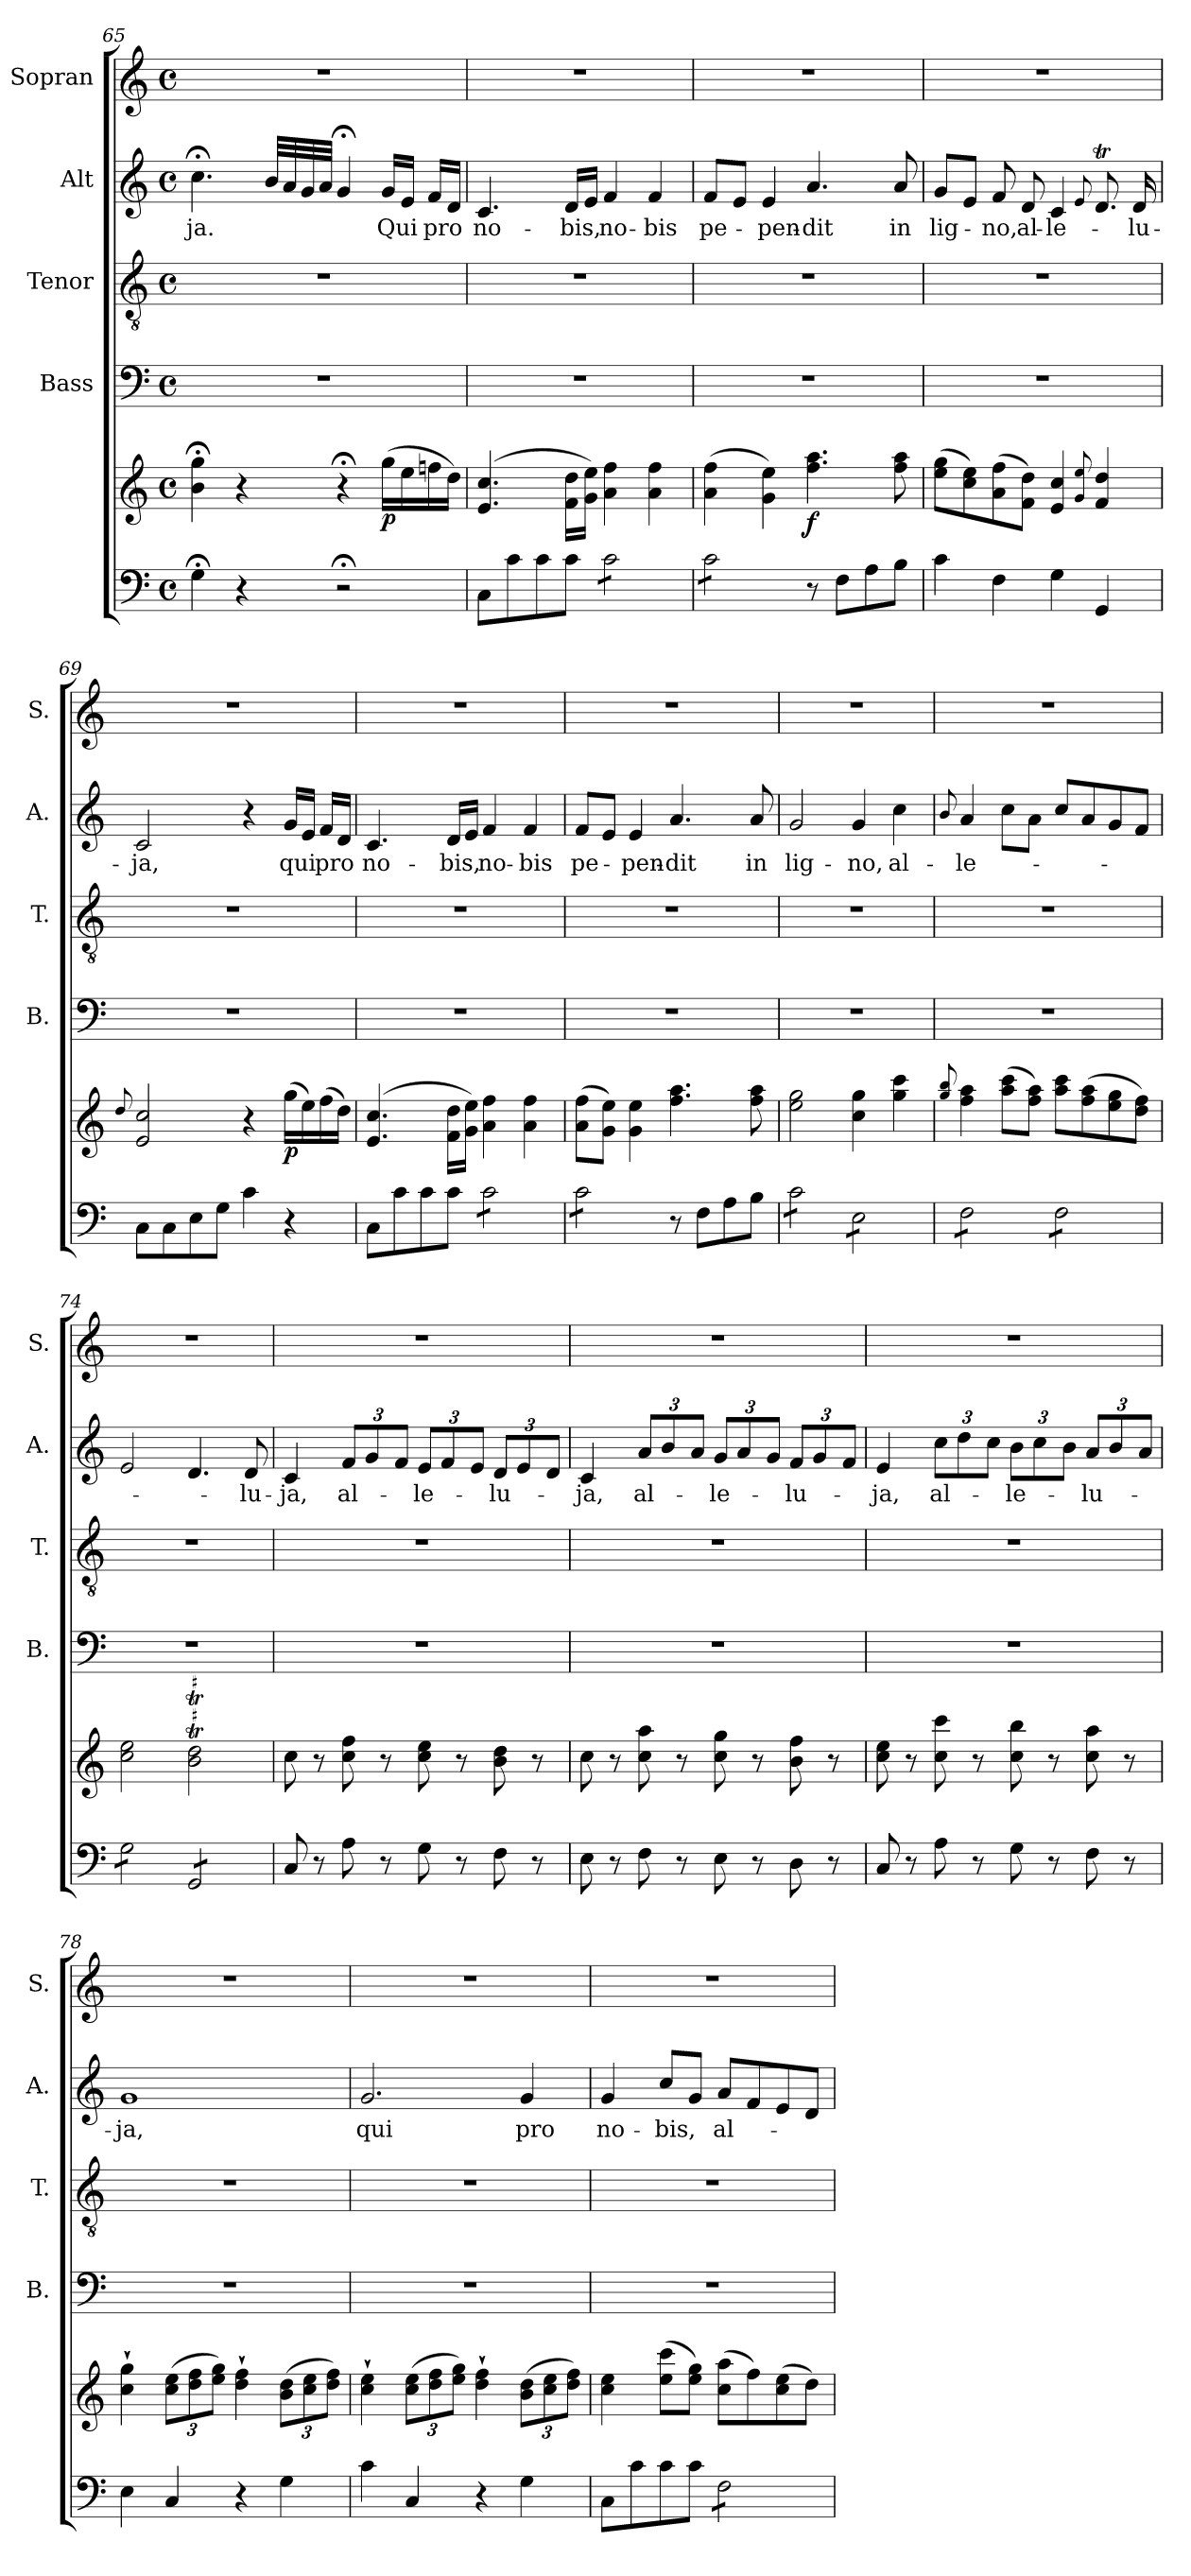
**kern	**kern	**dynam	**kern	**kern	**kern	**text	**kern
*part5	*part5	*part5	*part4	*part3	*part2	*part2	*part1
*staff6	*staff5	*staff5/6	*staff4	*staff3	*staff2	*staff2	*staff1
*	*	*	*I"Bass	*I"Tenor	*I"Alt	*	*I"Sopran
*	*	*	*I'B.	*I'T.	*I'A.	*	*I'S.
!!LO:PB:g=z
*clefF4	*clefG2	*	*clefF4	*clefGv2	*clefG2	*	*clefG2
*k[]	*k[]	*	*k[]	*k[]	*k[]	*	*k[]
*C:	*C:	*	*C:	*C:	*C:	*	*C:
*M4/4	*M4/4	*	*M4/4	*M4/4	*M4/4	*	*M4/4
*met(c)	*met(c)	*	*met(c)	*met(c)	*met(c)	*	*met(c)
=65	=65	=65	=65	=65	=65	=65	=65
!	!	!	!	!	!	!LO:LY:b	!
4G;<\	4b\;< 4gg\;<	.	1r	1r	4.cc;<\	-ja.	1r
4r	4r	.	.	.	.	.	.
.	.	.	.	.	32b/LLL	.	.
.	.	.	.	.	32a/	.	.
.	.	.	.	.	32g/	.	.
.	.	.	.	.	32a/JJJ	.	.
2r;<	4r;<	.	.	.	4g;</	.	.
!	!	!LO:DY:b	!	!	!	!LO:LY:b	!
.	(>16gg\LL	p	.	.	16g/LL	Qui	.
.	16ee\	.	.	.	16e/JJ	.	.
!	!	!	!	!	!	!LO:LY:b	!
.	16ffn\	.	.	.	16f/LL	pro	.
.	16dd\JJ)	.	.	.	16d/JJ	.	.
=66	=66	=66	=66	=66	=66	=66	=66
!	!	!	!	!	!	!LO:LY:b	!
8C\L	(4.e/ 4.cc/	.	1r	1r	4.c/	no-	1r
8c\	.	.	.	.	.	.	.
8c\	.	.	.	.	.	.	.
!	!	!	!	!	!	!LO:LY:b	!
8c\J	16f\ 16dd\LL	.	.	.	16d/LL	-bis,	.
.	16g\ 16ee\JJ)	.	.	.	16e/JJ	.	.
!	!	!	!	!	!	!LO:LY:b	!
*tremolo	*	*	*	*	*	*	*
8c\L	4a\ 4ff\	.	.	.	4f/	no-	.
8c\	.	.	.	.	.	.	.
!	!	!	!	!	!	!LO:LY:b	!
8c\	4a\ 4ff\	.	.	.	4f/	-bis	.
8c\J	.	.	.	.	.	.	.
=67	=67	=67	=67	=67	=67	=67	=67
!	!	!	!	!	!	!LO:LY:b	!
8c\L	(>4a\ 4ff\	.	1r	1r	8f/L	pe-	1r
8c\	.	.	.	.	8e/J	.	.
!	!	!	!	!	!	!LO:LY:b	!
8c\	4g\ 4ee\)	.	.	.	4e/	-pen-	.
8c\J	.	.	.	.	.	.	.
*Xtremolo	*	*	*	*	*	*	*
!	!	!LO:DY:b	!	!	!	!LO:LY:b	!
8r	4.ff\ 4.aa\	f	.	.	4.a/	-dit	.
8F\L	.	.	.	.	.	.	.
8A\	.	.	.	.	.	.	.
!	!	!	!	!	!	!LO:LY:b	!
8B\J	8ff\ 8aa\	.	.	.	8a/	in	.
=68	=68	=68	=68	=68	=68	=68	=68
!	!	!	!	!	!	!LO:LY:b	!
4c\	(>8ee\ 8gg\L	.	1r	1r	8g/L	lig-	1r
.	8cc\ 8ee\)	.	.	.	8e/J	.	.
!	!	!	!	!	!	!LO:LY:b	!
4F\	(>8a\ 8ff\	.	.	.	8f/	-no,	.
!	!	!	!	!	!	!LO:LY:b	!
.	8f\ 8dd\J)	.	.	.	8d/	al-	.
!	!	!	!	!	!	!LO:LY:b	!
4G\	4e/ 4cc/	.	.	.	4c/	-le-	.
.	8qqg/ 8qqee/	.	.	.	8qqe/	.	.
4GG/	4f/ 4dd/	.	.	.	8.dT/	.	.
!	!	!	!	!	!	!LO:LY:b	!
.	.	.	.	.	16d/	-lu-	.
!!LO:LB:g=z
=69	=69	=69	=69	=69	=69	=69	=69
.	8qqdd/	.	.	.	.	.	.
!	!	!	!	!	!	!LO:LY:b	!
8C\L	2e/ 2cc/	.	1r	1r	2c/	-ja,	1r
8C\	.	.	.	.	.	.	.
8E\	.	.	.	.	.	.	.
8G\J	.	.	.	.	.	.	.
4c\	4r	.	.	.	4r	.	.
!	!	!LO:DY:b	!	!	!	!LO:LY:b	!
4r	(>16gg\LL	p	.	.	16g/LL	qui	.
.	16ee\)	.	.	.	16e/JJ	.	.
!	!	!	!	!	!	!LO:LY:b	!
.	(>16ff\	.	.	.	16f/LL	pro	.
.	16dd\JJ)	.	.	.	16d/JJ	.	.
=70	=70	=70	=70	=70	=70	=70	=70
!	!	!	!	!	!	!LO:LY:b	!
8C\L	(4.e/ 4.cc/	.	1r	1r	4.c/	no-	1r
8c\	.	.	.	.	.	.	.
8c\	.	.	.	.	.	.	.
!	!	!	!	!	!	!LO:LY:b	!
8c\J	16f\ 16dd\LL	.	.	.	16d/LL	-bis,	.
.	16g\ 16ee\JJ)	.	.	.	16e/JJ	.	.
!	!	!	!	!	!	!LO:LY:b	!
*tremolo	*	*	*	*	*	*	*
8c\L	4a\ 4ff\	.	.	.	4f/	no-	.
8c\	.	.	.	.	.	.	.
!	!	!	!	!	!	!LO:LY:b	!
8c\	4a\ 4ff\	.	.	.	4f/	-bis	.
8c\J	.	.	.	.	.	.	.
=71	=71	=71	=71	=71	=71	=71	=71
!	!	!	!	!	!	!LO:LY:b	!
8c\L	(>8a\ 8ff\L	.	1r	1r	8f/L	pe-	1r
8c\	8g\ 8ee\J)	.	.	.	8e/J	.	.
!	!	!	!	!	!	!LO:LY:b	!
8c\	4g\ 4ee\	.	.	.	4e/	-pen-	.
8c\J	.	.	.	.	.	.	.
*Xtremolo	*	*	*	*	*	*	*
!	!	!	!	!	!	!LO:LY:b	!
8r	4.ff\ 4.aa\	.	.	.	4.a/	-dit	.
8F\L	.	.	.	.	.	.	.
8A\	.	.	.	.	.	.	.
!	!	!	!	!	!	!LO:LY:b	!
8B\J	8ff\ 8aa\	.	.	.	8a/	in	.
=72	=72	=72	=72	=72	=72	=72	=72
!	!	!	!	!	!	!LO:LY:b	!
*tremolo	*	*	*	*	*	*	*
8c\L	2ee\ 2gg\	.	1r	1r	2g/	lig-	1r
8c\	.	.	.	.	.	.	.
8c\	.	.	.	.	.	.	.
8c\J	.	.	.	.	.	.	.
!	!	!	!	!	!	!LO:LY:b	!
8E\L	4cc\ 4gg\	.	.	.	4g/	-no,	.
8E\	.	.	.	.	.	.	.
!	!	!	!	!	!	!LO:LY:b	!
8E\	4gg\ 4ccc\	.	.	.	4cc\	al-	.
8E\J	.	.	.	.	.	.	.
=73	=73	=73	=73	=73	=73	=73	=73
.	8qqgg/ 8qqbb/	.	.	.	8qqb/	.	.
!	!	!	!	!	!	!LO:LY:b	!
8F\L	4ff\ 4aa\	.	1r	1r	4a/	-le-	1r
8F\	.	.	.	.	.	.	.
8F\	(>8aa\ 8ccc\L	.	.	.	8cc\L	.	.
8F\J	8ff\ 8aa\J)	.	.	.	8a\J	.	.
8F\L	8aa\ 8ccc\L	.	.	.	8cc/L	.	.
8F\	(>8ff\ 8aa\	.	.	.	8a/	.	.
8F\	8ee\ 8gg\	.	.	.	8g/	.	.
8F\J	8dd\ 8ff\J)	.	.	.	8f/J	.	.
!!LO:LB:g=z
=74	=74	=74	=74	=74	=74	=74	=74
8G\L	2cc\ 2ee\	.	1r	1r	2e/	.	1r
8G\	.	.	.	.	.	.	.
8G\	.	.	.	.	.	.	.
8G\J	.	.	.	.	.	.	.
8GG/L	2b\T 2dd\T	.	.	.	4.d/	.	.
8GG/	.	.	.	.	.	.	.
8GG/	.	.	.	.	.	.	.
!	!	!	!	!	!	!LO:LY:b	!
8GG/J	.	.	.	.	8d/	-lu-	.
*Xtremolo	*	*	*	*	*	*	*
=75	=75	=75	=75	=75	=75	=75	=75
!	!	!	!	!	!	!LO:LY:b	!
8C/	8cc\	.	1r	1r	4c/	-ja,	1r
8r	8r	.	.	.	.	.	.
*	*	*	*	*	*Xbrackettup	*	*
!	!	!	!	!	!	!LO:LY:b	!
8A\	8cc\ 8ff\	.	.	.	12f/L	al-	.
.	.	.	.	.	12g/	.	.
8r	8r	.	.	.	.	.	.
.	.	.	.	.	12f/J	.	.
!	!	!	!	!	!	!LO:LY:b	!
8G\	8cc\ 8ee\	.	.	.	12e/L	-le-	.
.	.	.	.	.	12f/	.	.
8r	8r	.	.	.	.	.	.
.	.	.	.	.	12e/J	.	.
!	!	!	!	!	!	!LO:LY:b	!
8F\	8b\ 8dd\	.	.	.	12d/L	-lu-	.
.	.	.	.	.	12e/	.	.
8r	8r	.	.	.	.	.	.
.	.	.	.	.	12d/J	.	.
=76	=76	=76	=76	=76	=76	=76	=76
!	!	!	!	!	!	!LO:LY:b	!
8E\	8cc\	.	1r	1r	4c/	-ja,	1r
8r	8r	.	.	.	.	.	.
!	!	!	!	!	!	!LO:LY:b	!
8F\	8cc\ 8aa\	.	.	.	12a/L	al-	.
.	.	.	.	.	12b/	.	.
8r	8r	.	.	.	.	.	.
.	.	.	.	.	12a/J	.	.
!	!	!	!	!	!	!LO:LY:b	!
8E\	8cc\ 8gg\	.	.	.	12g/L	-le-	.
.	.	.	.	.	12a/	.	.
8r	8r	.	.	.	.	.	.
.	.	.	.	.	12g/J	.	.
!	!	!	!	!	!	!LO:LY:b	!
8D\	8b\ 8ff\	.	.	.	12f/L	-lu-	.
.	.	.	.	.	12g/	.	.
8r	8r	.	.	.	.	.	.
.	.	.	.	.	12f/J	.	.
=77	=77	=77	=77	=77	=77	=77	=77
!	!	!	!	!	!	!LO:LY:b	!
8C/	8cc\ 8ee\	.	1r	1r	4e/	-ja,	1r
8r	8r	.	.	.	.	.	.
!	!	!	!	!	!	!LO:LY:b	!
8A\	8cc\ 8ccc\	.	.	.	12cc\L	al-	.
.	.	.	.	.	12dd\	.	.
8r	8r	.	.	.	.	.	.
.	.	.	.	.	12cc\J	.	.
!	!	!	!	!	!	!LO:LY:b	!
8G\	8cc\ 8bb\	.	.	.	12b\L	-le-	.
.	.	.	.	.	12cc\	.	.
8r	8r	.	.	.	.	.	.
.	.	.	.	.	12b\J	.	.
!	!	!	!	!	!	!LO:LY:b	!
8F\	8cc\ 8aa\	.	.	.	12a/L	-lu-	.
.	.	.	.	.	12b/	.	.
8r	8r	.	.	.	.	.	.
.	.	.	.	.	12a/J	.	.
=78	=78	=78	=78	=78	=78	=78	=78
!	!	!	!	!	!	!LO:LY:b	!
4E\	4cc\`> 4gg\`>	.	1r	1r	1g	-ja,	1r
4C/	(>12cc\ 12ee\L	.	.	.	.	.	.
.	12dd\ 12ff\	.	.	.	.	.	.
.	12ee\ 12gg\J)	.	.	.	.	.	.
4r	4dd\`> 4ff\`>	.	.	.	.	.	.
4G\	(>12b\ 12dd\L	.	.	.	.	.	.
.	12cc\ 12ee\	.	.	.	.	.	.
.	12dd\ 12ff\J)	.	.	.	.	.	.
!!LO:LB:g=z
=79	=79	=79	=79	=79	=79	=79	=79
!	!	!	!	!	!	!LO:LY:b	!
4c\	4cc\`> 4ee\`>	.	1r	1r	2.g/	qui	1r
4C/	(>12cc\ 12ee\L	.	.	.	.	.	.
.	12dd\ 12ff\	.	.	.	.	.	.
.	12ee\ 12gg\J)	.	.	.	.	.	.
4r	4dd\`> 4ff\`>	.	.	.	.	.	.
!	!	!	!	!	!	!LO:LY:b	!
4G\	(>12b\ 12dd\L	.	.	.	4g/	pro	.
.	12cc\ 12ee\	.	.	.	.	.	.
.	12dd\ 12ff\J)	.	.	.	.	.	.
=80	=80	=80	=80	=80	=80	=80	=80
!	!	!	!	!	!	!LO:LY:b	!
8C\L	4cc\ 4ee\	.	1r	1r	4g/	no-	1r
8c\	.	.	.	.	.	.	.
!	!	!	!	!	!	!LO:LY:b	!
8c\	(>8ee\ 8ccc\L	.	.	.	8cc/L	-bis,	.
8c\J	8ee\ 8gg\J)	.	.	.	8g/J	.	.
!	!	!	!	!	!	!LO:LY:b	!
*tremolo	*	*	*	*	*	*	*
8F\L	(>8cc\ 8aa\L	.	.	.	8a/L	al-	.
8F\	8ff\)	.	.	.	8f/	.	.
8F\	(>8cc\ 8ee\	.	.	.	8e/	.	.
8F\J	8dd\J)	.	.	.	8d/J	.	.
*Xtremolo	*	*	*	*	*	*	*
=	=	=	=	=	=	=	=
*-	*-	*-	*-	*-	*-	*-	*-
